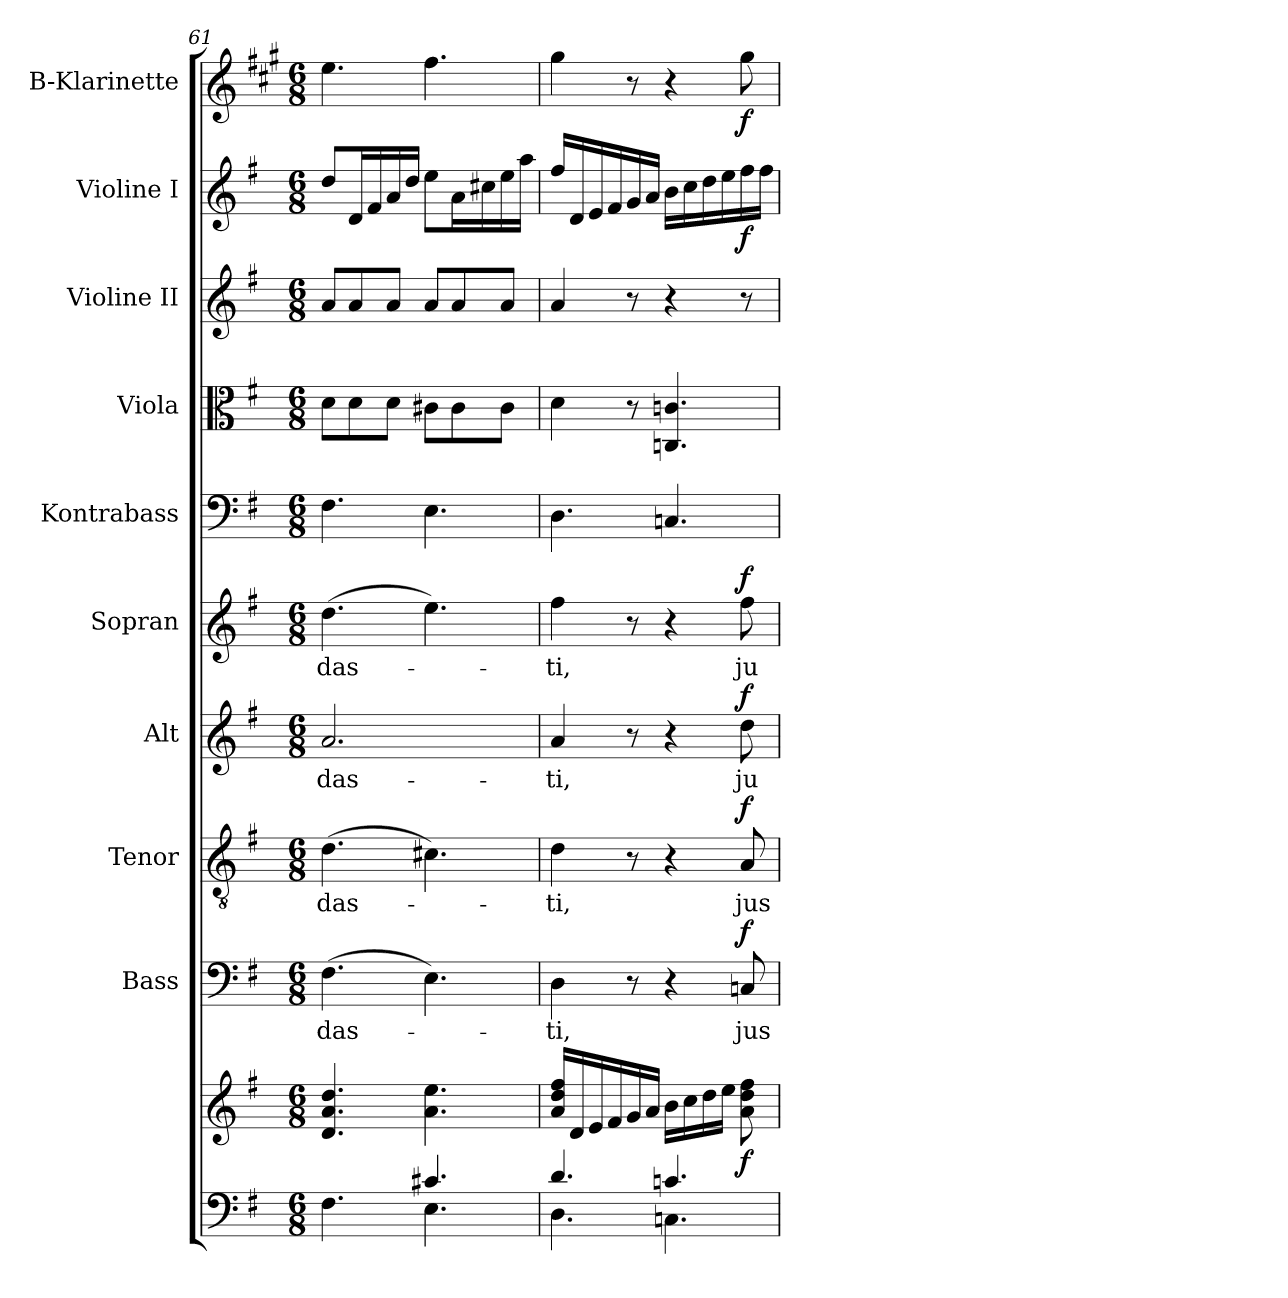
**kern	**kern	**dynam	**kern	**text	**dynam	**kern	**text	**dynam	**kern	**text	**dynam	**kern	**text	**dynam	**kern	**kern	**kern	**kern	**dynam	**kern	**dynam
*part10	*part10	*part10	*part9	*part9	*part9	*part8	*part8	*part8	*part7	*part7	*part7	*part6	*part6	*part6	*part5	*part4	*part3	*part2	*part2	*part1	*part1
*staff11	*staff10	*staff10/11	*staff9	*staff9	*staff9	*staff8	*staff8	*staff8	*staff7	*staff7	*staff7	*staff6	*staff6	*staff6	*staff5	*staff4	*staff3	*staff2	*staff2	*staff1	*staff1
*	*	*	*I"Bass	*	*	*I"Tenor	*	*	*I"Alt	*	*	*I"Sopran	*	*	*I"Kontrabass	*I"Viola	*I"Violine II	*I"Violine I	*	*I"B-Klarinette	*
*	*	*	*I'B.	*	*	*I'T.	*	*	*I'A.	*	*	*I'S.	*	*	*I'Kb.	*I'Vla.	*I'Vl. II	*I'Vl. I	*	*I'B Kl.	*
*clefF4	*clefG2	*	*clefF4	*	*	*clefGv2	*	*	*clefG2	*	*	*clefG2	*	*	*clefF4	*clefC3	*clefG2	*clefG2	*	*clefG2	*
*	*	*	*	*	*	*	*	*	*	*	*	*	*	*	*ITrd7c12	*	*	*	*	*ITrd1c2	*
*k[f#]	*k[f#]	*	*k[f#]	*	*	*k[f#]	*	*	*k[f#]	*	*	*k[f#]	*	*	*k[f#]	*k[f#]	*k[f#]	*k[f#]	*	*k[f#]	*
*G:	*G:	*	*G:	*	*	*G:	*	*	*G:	*	*	*G:	*	*	*G:	*G:	*G:	*G:	*	*G:	*
*M6/8	*M6/8	*	*M6/8	*	*	*M6/8	*	*	*M6/8	*	*	*M6/8	*	*	*M6/8	*M6/8	*M6/8	*M6/8	*	*M6/8	*
=61	=61	=61	=61	=61	=61	=61	=61	=61	=61	=61	=61	=61	=61	=61	=61	=61	=61	=61	=61	=61	=61
*^	*	*	*	*	*	*	*	*	*	*	*	*	*	*	*	*	*	*	*	*	*
!	!	!	!	!	!LO:LY:b	!	!	!LO:LY:b	!	!	!LO:LY:b	!	!	!LO:LY:b	!	!	!	!	!	!	!	!
4.ryy	4.F#\	4.d/ 4.a/ 4.dd/	.	(>4.F#\	-das-	.	(>4.d\	-das-	.	2.a/	-das-	.	(>4.dd\	-das-	.	4.FF#\	8d\L	8a/L	8dd/L	.	4.dd\	.
.	.	.	.	.	.	.	.	.	.	.	.	.	.	.	.	.	8d\	8a/	16d/L	.	.	.
.	.	.	.	.	.	.	.	.	.	.	.	.	.	.	.	.	.	.	16f#/	.	.	.
.	.	.	.	.	.	.	.	.	.	.	.	.	.	.	.	.	8d\J	8a/J	16a/	.	.	.
.	.	.	.	.	.	.	.	.	.	.	.	.	.	.	.	.	.	.	16dd/JJ	.	.	.
4.c#X/	4.E\	4.a\ 4.ee\	.	4.E\)	.	.	4.c#X\)	.	.	.	.	.	4.ee\)	.	.	4.EE\	8c#X\L	8a/L	8ee\L	.	4.ee\	.
.	.	.	.	.	.	.	.	.	.	.	.	.	.	.	.	.	8c#\	8a/	16a\L	.	.	.
.	.	.	.	.	.	.	.	.	.	.	.	.	.	.	.	.	.	.	16cc#X\	.	.	.
.	.	.	.	.	.	.	.	.	.	.	.	.	.	.	.	.	8c#\J	8a/J	16ee\	.	.	.
.	.	.	.	.	.	.	.	.	.	.	.	.	.	.	.	.	.	.	16aa\JJ	.	.	.
=62	=62	=62	=62	=62	=62	=62	=62	=62	=62	=62	=62	=62	=62	=62	=62	=62	=62	=62	=62	=62	=62	=62
!	!	!	!	!	!LO:LY:b	!	!	!LO:LY:b	!	!	!LO:LY:b	!	!	!LO:LY:b	!	!	!	!	!	!	!	!
4.d/	4.D\	16a/ 16dd/ 16ff#/LL	.	4D\	-ti,	.	4d\	-ti,	.	4a/	-ti,	.	4ff#\	-ti,	.	4.DD\	4d\	4a/	16ff#/LL	.	4ff#\	.
.	.	16d/	.	.	.	.	.	.	.	.	.	.	.	.	.	.	.	.	16d/	.	.	.
.	.	16e/	.	.	.	.	.	.	.	.	.	.	.	.	.	.	.	.	16e/	.	.	.
.	.	16f#/	.	.	.	.	.	.	.	.	.	.	.	.	.	.	.	.	16f#/	.	.	.
.	.	16g/	.	8r	.	.	8r	.	.	8r	.	.	8r	.	.	.	8r	8r	16g/	.	8r	.
.	.	16a/JJ	.	.	.	.	.	.	.	.	.	.	.	.	.	.	.	.	16a/JJ	.	.	.
4.cn/	4.Cn\	16b\LL	.	4r	.	.	4r	.	.	4r	.	.	4r	.	.	4.CCn/	4.Cn/ 4.cn/	4r	16b\LL	.	4r	.
.	.	16cc\	.	.	.	.	.	.	.	.	.	.	.	.	.	.	.	.	16cc\	.	.	.
.	.	16dd\	.	.	.	.	.	.	.	.	.	.	.	.	.	.	.	.	16dd\	.	.	.
.	.	16ee\JJ	.	.	.	.	.	.	.	.	.	.	.	.	.	.	.	.	16ee\	.	.	.
!	!	!	!LO:DY:b	!	!LO:LY:b	!LO:DY:a	!	!LO:LY:b	!LO:DY:a	!	!LO:LY:b	!LO:DY:a	!	!LO:LY:b	!LO:DY:a	!	!	!	!	!LO:DY:b	!	!LO:DY:b
.	.	8a\ 8dd\ 8ff#\	f	8Cn/	jus-	f	8A/	jus-	f	8dd\	ju-	f	8ff#\	ju-	f	.	.	8r	16ff#\	f	8ff#\	f
.	.	.	.	.	.	.	.	.	.	.	.	.	.	.	.	.	.	.	16ff#\JJ	.	.	.
*v	*v	*	*	*	*	*	*	*	*	*	*	*	*	*	*	*	*	*	*	*	*	*
=	=	=	=	=	=	=	=	=	=	=	=	=	=	=	=	=	=	=	=	=	=
*-	*-	*-	*-	*-	*-	*-	*-	*-	*-	*-	*-	*-	*-	*-	*-	*-	*-	*-	*-	*-	*-
